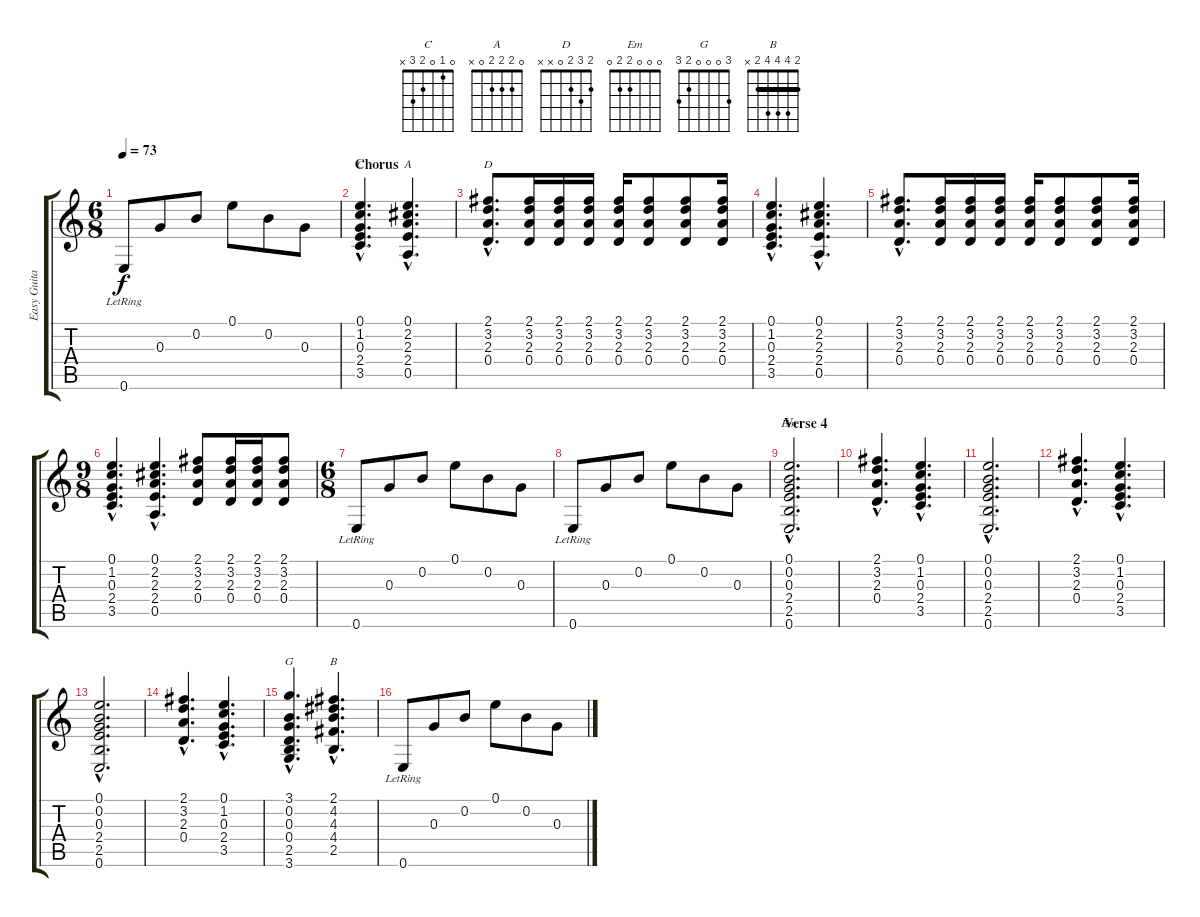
\track ("Easy Guitar (not in real song)" "Easy Guita") {instrument acousticguitarsteel}
\staff {score tabs}
\tuning (E4 B3 G3 D3 A2 E2) {hide}
\chord ("C" 0 1 0 2 3 x)
\chord ("A" 0 2 2 2 0 x)
\chord ("D" 2 3 2 0 x x)
\chord ("Em" 0 0 0 2 2 0)
\chord ("G" 3 0 0 0 2 3)
\chord ("B" 2 4 4 4 2 x) {barre 2}
\ts (6 8)
\tempo 73
\clef g2
\ks c
0.6{lr}.8{dy f} 0.3.8 0.2.8 0.1.8 0.2.8 0.3.8 |
\section ("" "Chorus")
(0.1{hac} 1.2{hac} 0.3{hac} 2.4{hac} 3.5{hac}).4{d ch "C"} (0.1{hac} 2.2{hac} 2.3{hac} 2.4{hac} 0.5{hac}).4{d ch "A"} |
(2.1{hac} 3.2{hac} 2.3{hac} 0.4{hac}).8{d ch "D"} (2.1 3.2 2.3 0.4).16 (2.1 3.2 2.3 0.4).16 (2.1 3.2 2.3 0.4).16 (2.1 3.2 2.3 0.4).16 (2.1 3.2 2.3 0.4).8 (2.1 3.2 2.3 0.4).8 (2.1 3.2 2.3 0.4).16 |
(0.1{hac} 1.2{hac} 0.3{hac} 2.4{hac} 3.5{hac}).4{d} (0.1{hac} 2.2{hac} 2.3{hac} 2.4{hac} 0.5{hac}).4{d} |
(2.1{hac} 3.2{hac} 2.3{hac} 0.4{hac}).8{d} (2.1 3.2 2.3 0.4).16 (2.1 3.2 2.3 0.4).16 (2.1 3.2 2.3 0.4).16 (2.1 3.2 2.3 0.4).16 (2.1 3.2 2.3 0.4).8 (2.1 3.2 2.3 0.4).8 (2.1 3.2 2.3 0.4).16 |
\ts (9 8)
(0.1{hac} 1.2{hac} 0.3{hac} 2.4{hac} 3.5{hac}).4{d} (0.1{hac} 2.2{hac} 2.3{hac} 2.4{hac} 0.5{hac}).4{d} (2.1 3.2 2.3 0.4).8 (2.1 3.2 2.3 0.4).16 (2.1 3.2 2.3 0.4).16 (2.1 3.2 2.3 0.4).8 |
\ts (6 8)
0.6{lr}.8 0.3.8 0.2.8 0.1.8 0.2.8 0.3.8 |
0.6{lr}.8 0.3.8 0.2.8 0.1.8 0.2.8 0.3.8 |
\section ("" "Verse 4")
(0.1{hac} 0.2{hac} 0.3{hac} 2.4{hac} 2.5{hac} 0.6{hac}).2{d ch "Em"} |
(2.1{hac} 3.2{hac} 2.3{hac} 0.4{hac}).4{d} (0.1{hac} 1.2{hac} 0.3{hac} 2.4{hac} 3.5{hac}).4{d} |
(0.1{hac} 0.2{hac} 0.3{hac} 2.4{hac} 2.5{hac} 0.6{hac}).2{d} |
(2.1{hac} 3.2{hac} 2.3{hac} 0.4{hac}).4{d} (0.1{hac} 1.2{hac} 0.3{hac} 2.4{hac} 3.5{hac}).4{d} |
(0.1{hac} 0.2{hac} 0.3{hac} 2.4{hac} 2.5{hac} 0.6{hac}).2{d} |
(2.1{hac} 3.2{hac} 2.3{hac} 0.4{hac}).4{d} (0.1{hac} 1.2{hac} 0.3{hac} 2.4{hac} 3.5{hac}).4{d} |
(3.1{hac} 0.2{hac} 0.3{hac} 0.4{hac} 2.5{hac} 3.6{hac}).4{d ch "G"} (2.1{hac} 4.2{hac} 4.3{hac} 4.4{hac} 2.5{hac}).4{d ch "B"} |
0.6{lr}.8 0.3.8 0.2.8 0.1.8 0.2.8 0.3.8
